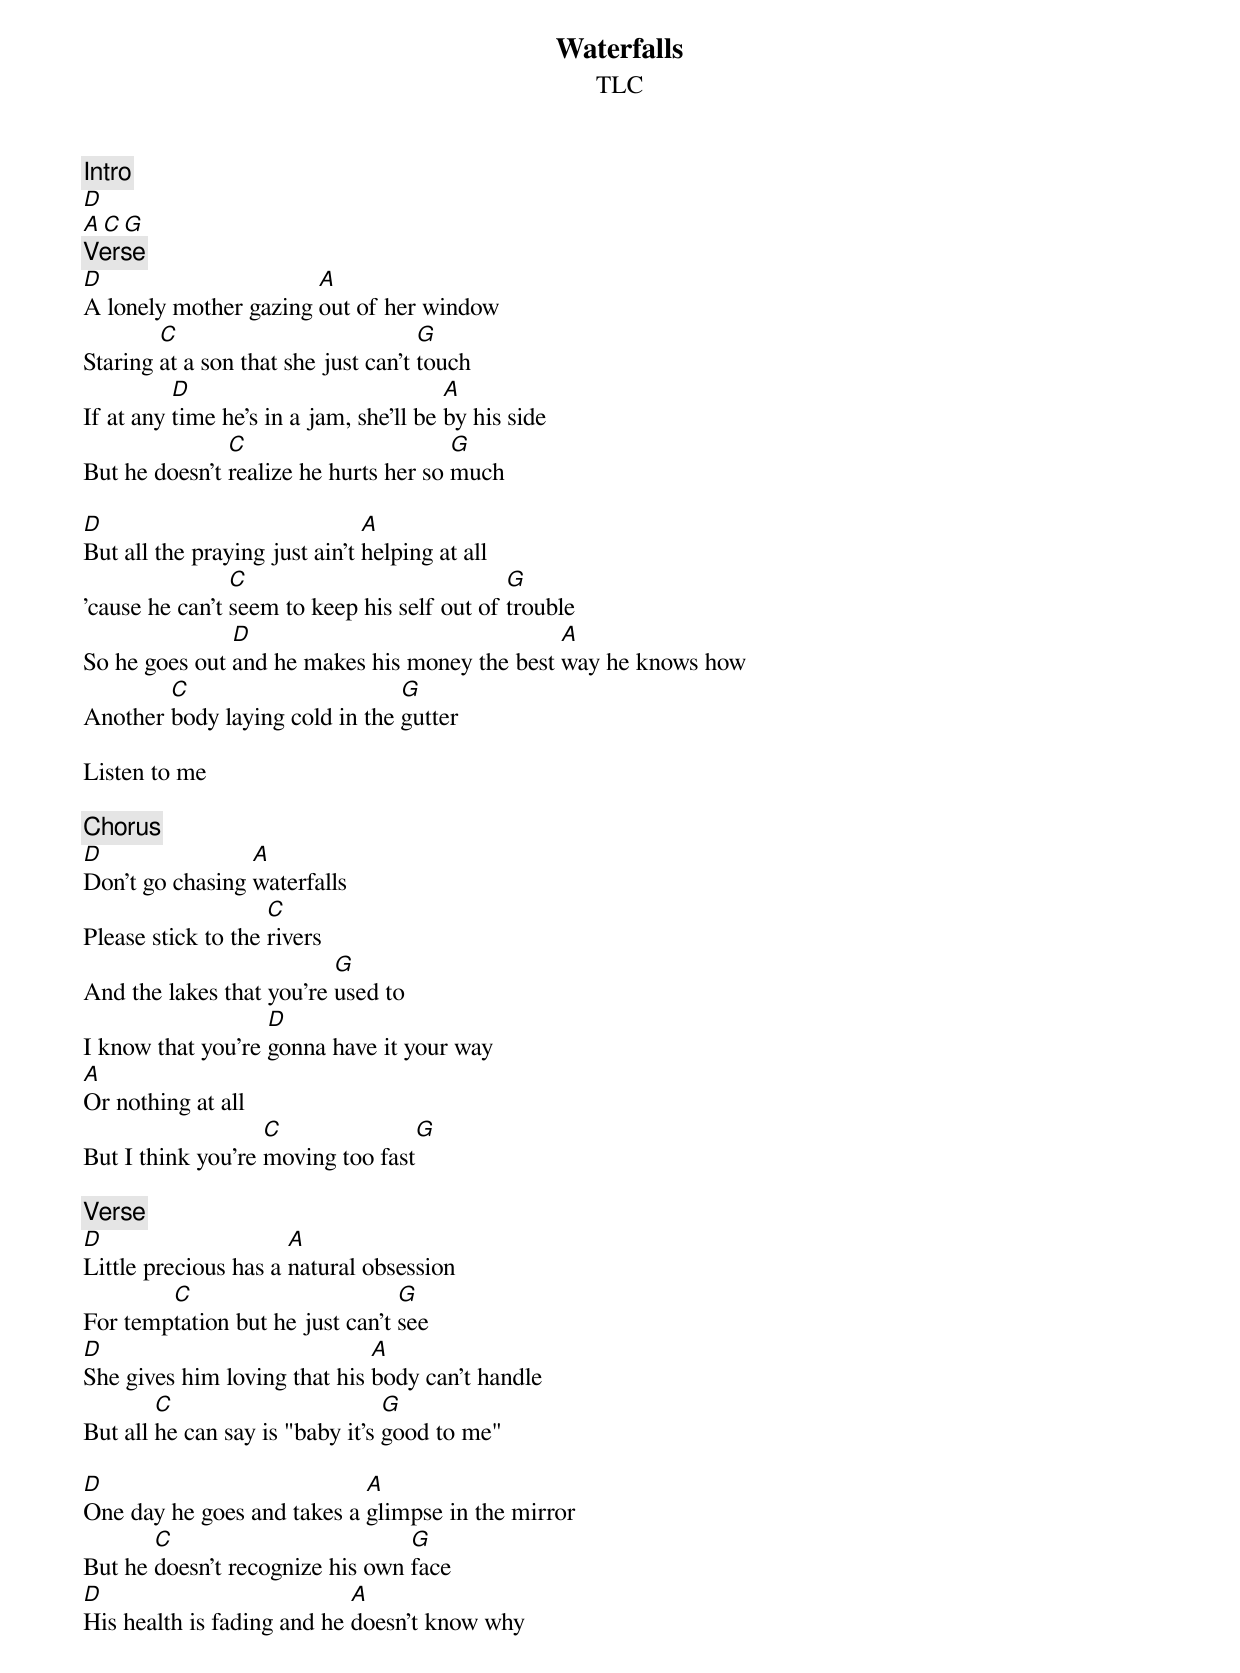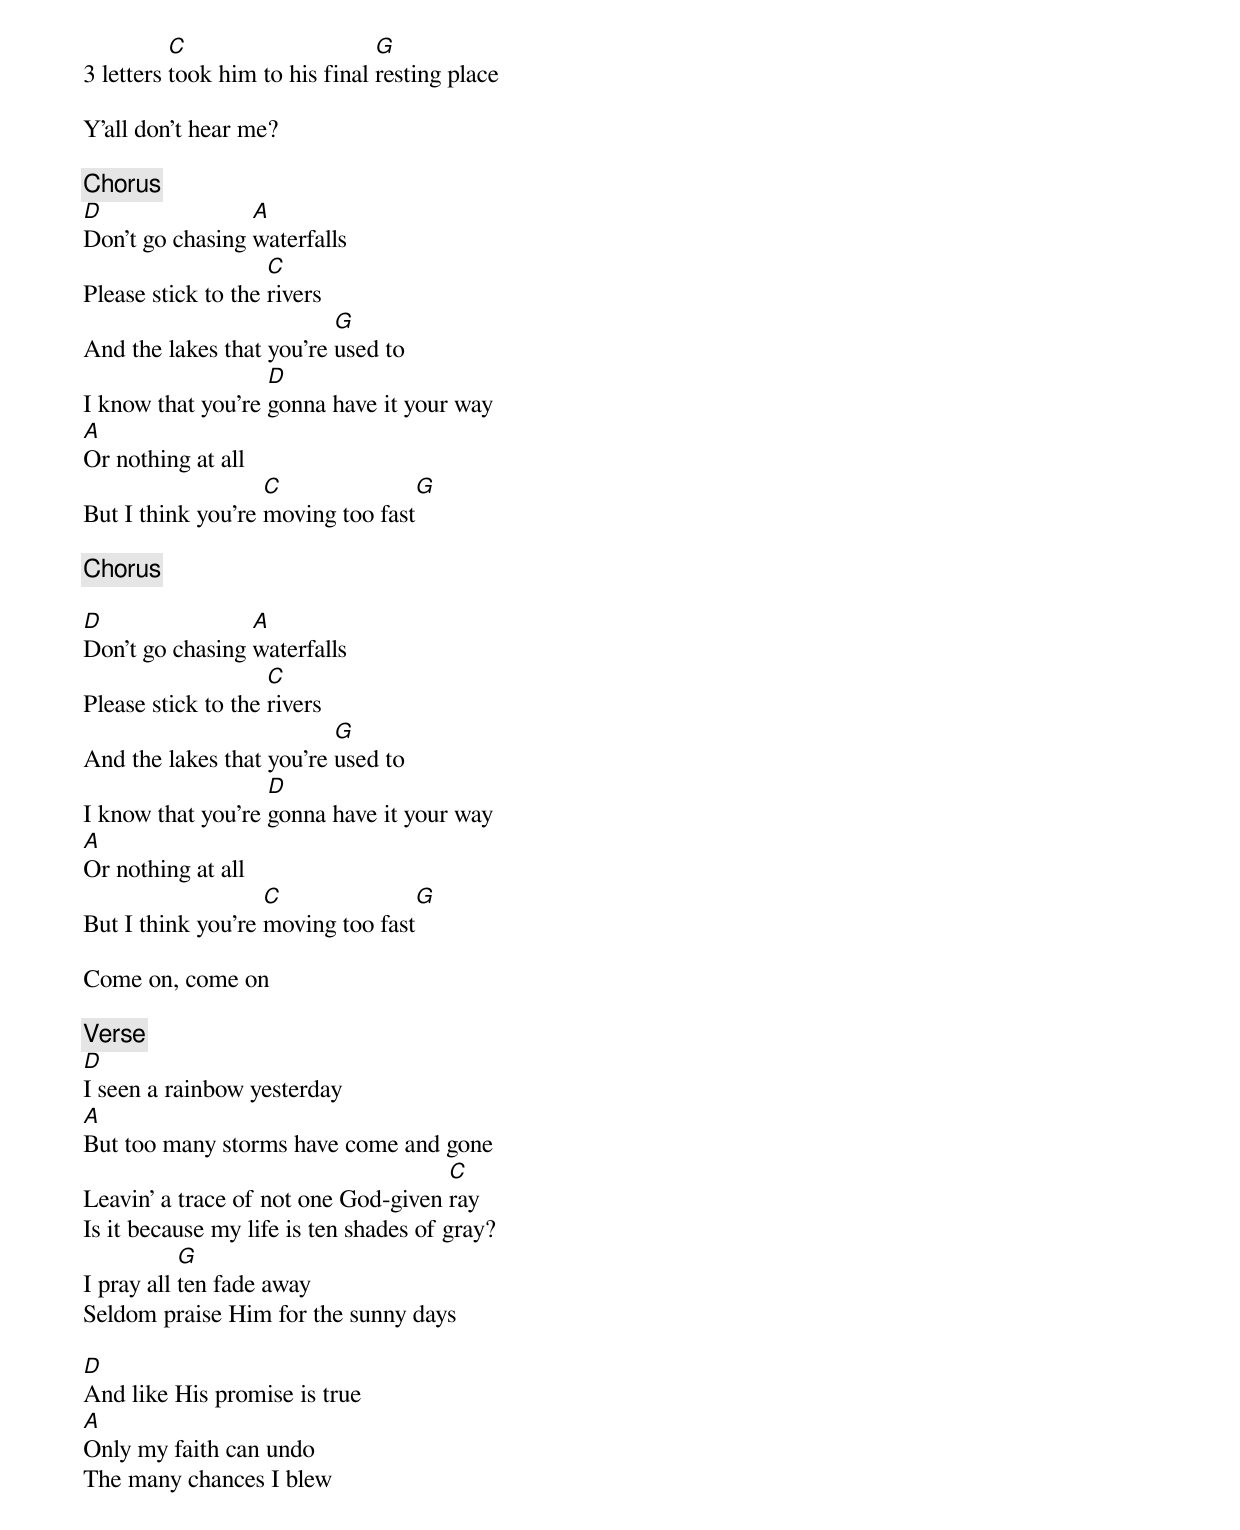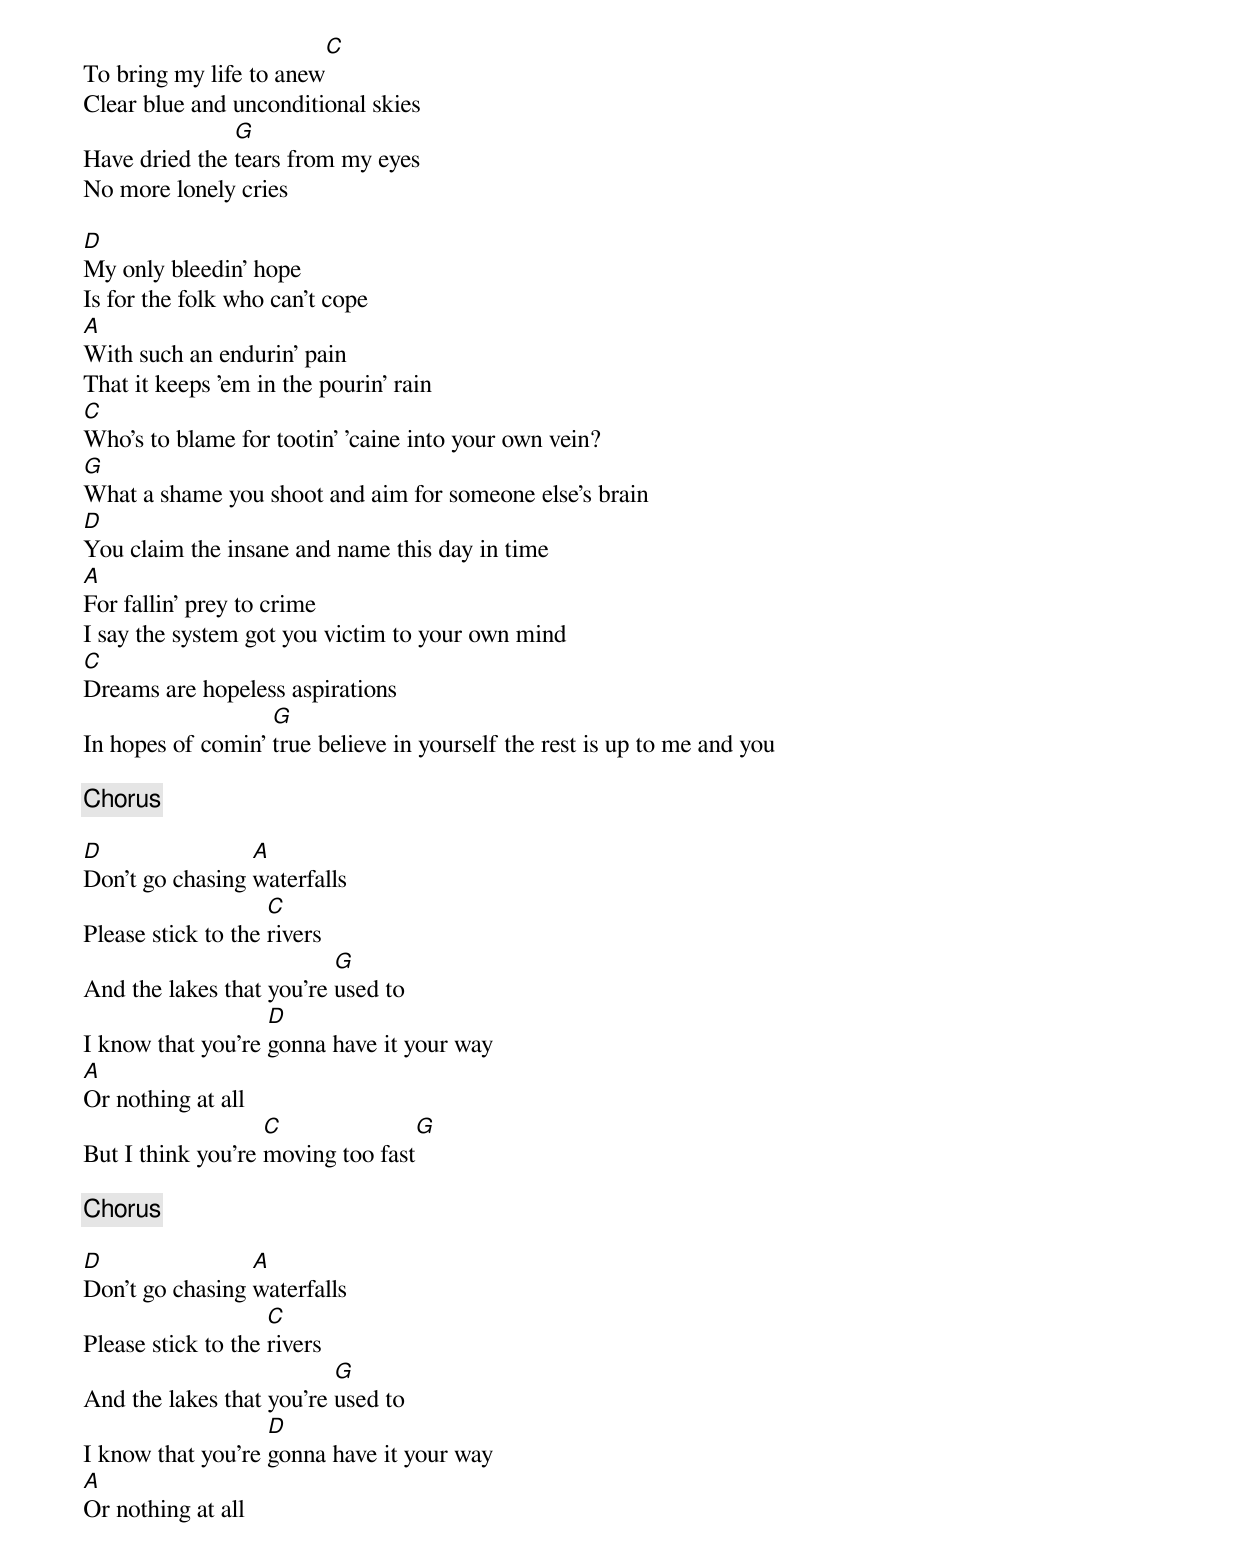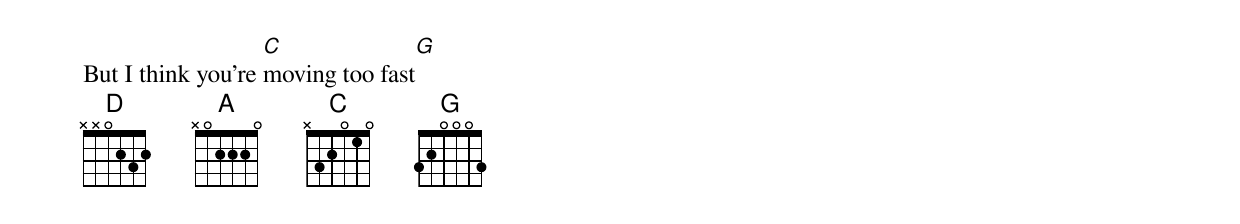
{t: Waterfalls}
{st: TLC}

{c: Intro}
[D]
[A][C][G]
{c: Verse}
[D]A lonely mother gazing [A]out of her window
Staring [C]at a son that she just can't [G]touch
If at any [D]time he's in a jam, she'll be [A]by his side
But he doesn't [C]realize he hurts her so [G]much

[D]But all the praying just ain't [A]helping at all
'cause he can't [C]seem to keep his self out of [G]trouble
So he goes out [D]and he makes his money the best [A]way he knows how
Another [C]body laying cold in the [G]gutter

Listen to me

{c: Chorus}
[D]Don't go chasing [A]waterfalls
Please stick to the [C]rivers
And the lakes that you're [G]used to
I know that you're [D]gonna have it your way
[A]Or nothing at all
But I think you're [C]moving too fast[G]

{c: Verse}
[D]Little precious has a [A]natural obsession
For temp[C]tation but he just can't [G]see
[D]She gives him loving that his [A]body can't handle
But all [C]he can say is "baby it's [G]good to me"

[D]One day he goes and takes a [A]glimpse in the mirror
But he [C]doesn't recognize his own [G]face
[D]His health is fading and he [A]doesn't know why
3 letters [C]took him to his final [G]resting place

Y'all don't hear me?

{c: Chorus}
[D]Don't go chasing [A]waterfalls
Please stick to the [C]rivers
And the lakes that you're [G]used to
I know that you're [D]gonna have it your way
[A]Or nothing at all
But I think you're [C]moving too fast[G]

{c: Chorus}

[D]Don't go chasing [A]waterfalls
Please stick to the [C]rivers
And the lakes that you're [G]used to
I know that you're [D]gonna have it your way
[A]Or nothing at all
But I think you're [C]moving too fast[G]

Come on, come on

{c: Verse}
[D]I seen a rainbow yesterday
[A]But too many storms have come and gone
Leavin' a trace of not one God-given [C]ray
Is it because my life is ten shades of gray?
I pray all [G]ten fade away
Seldom praise Him for the sunny days

[D]And like His promise is true
[A]Only my faith can undo
The many chances I blew
To bring my life to anew[C]
Clear blue and unconditional skies
Have dried the [G]tears from my eyes
No more lonely cries

[D]My only bleedin' hope
Is for the folk who can't cope
[A]With such an endurin' pain
That it keeps 'em in the pourin' rain
[C]Who's to blame for tootin' 'caine into your own vein?
[G]What a shame you shoot and aim for someone else's brain
[D]You claim the insane and name this day in time
[A]For fallin' prey to crime
I say the system got you victim to your own mind
[C]Dreams are hopeless aspirations
In hopes of comin' [G]true believe in yourself the rest is up to me and you

{c: Chorus}

[D]Don't go chasing [A]waterfalls
Please stick to the [C]rivers
And the lakes that you're [G]used to
I know that you're [D]gonna have it your way
[A]Or nothing at all
But I think you're [C]moving too fast[G]

{c: Chorus}

[D]Don't go chasing [A]waterfalls
Please stick to the [C]rivers
And the lakes that you're [G]used to
I know that you're [D]gonna have it your way
[A]Or nothing at all
But I think you're [C]moving too fast[G]
